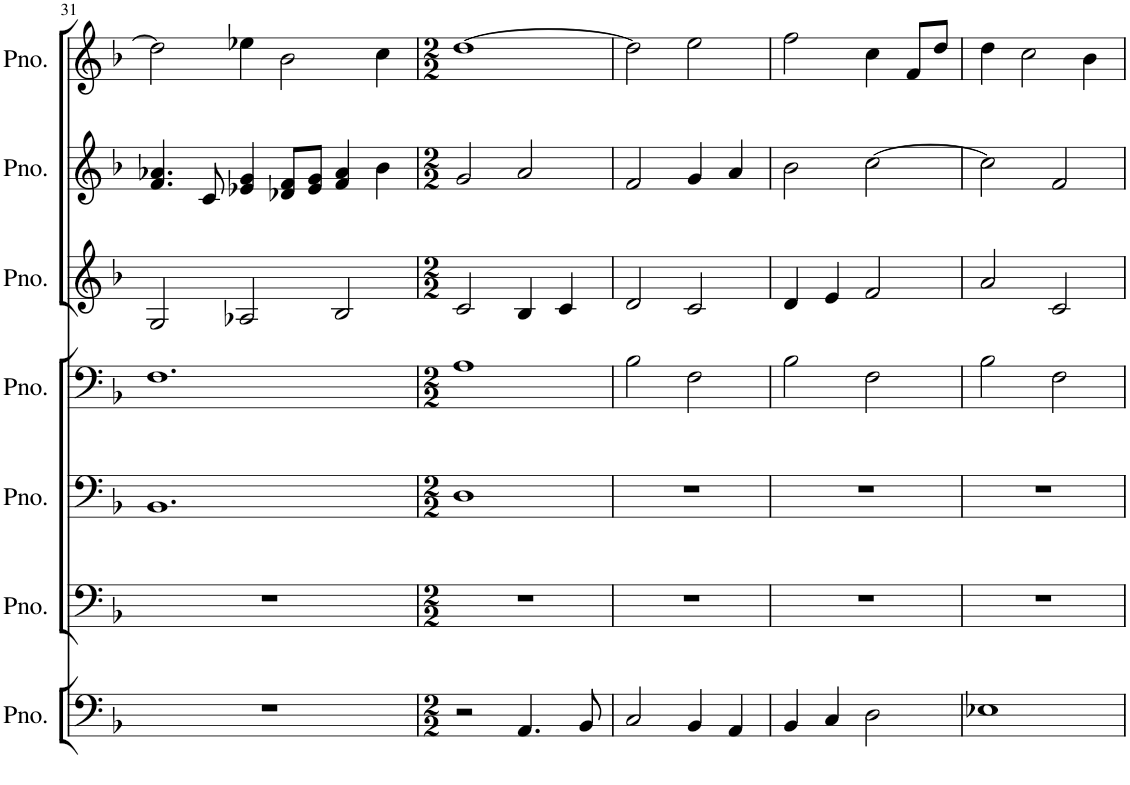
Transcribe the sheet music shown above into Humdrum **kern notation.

**kern	**kern	**kern	**kern	**kern	**kern	**kern
*part7	*part6	*part5	*part4	*part3	*part2	*part1
*staff7	*staff6	*staff5	*staff4	*staff3	*staff2	*staff1
*I"Piano	*I"Piano	*I"Piano	*I"Piano	*I"Piano	*I"Piano	*I"Piano
*I'Pno.	*I'Pno.	*I'Pno.	*I'Pno.	*I'Pno.	*I'Pno.	*I'Pno.
!!LO:PB:g=z
*clefF4	*clefF4	*clefF4	*clefF4	*clefG2	*clefG2	*clefG2
*k[b-]	*k[b-]	*k[b-]	*k[b-]	*k[b-]	*k[b-]	*k[b-]
*M3/2	*M3/2	*M3/2	*M3/2	*M3/2	*M3/2	*M3/2
=31	=31	=31	=31	=31	=31	=31
1.r	1.r	1.BB-	1.F	2G/	4.f/ 4.a-X/	2dd\]
.	.	.	.	.	8c/	.
.	.	.	.	2A-X/	4e-X/ 4g/	4ee-X\
.	.	.	.	.	8d-X/ 8f/L	2b-\
.	.	.	.	.	8e-/ 8g/J	.
.	.	.	.	2B-/	4f/ 4a-/	.
.	.	.	.	.	4b-\	4cc\
=32	=32	=32	=32	=32	=32	=32
*M2/2	*M2/2	*M2/2	*M2/2	*M2/2	*M2/2	*M2/2
2r	1r	1D	1A	2c/	2g/	[1dd
4.AA/	.	.	.	4B-/	2a/	.
.	.	.	.	4c/	.	.
8BB-/	.	.	.	.	.	.
=33	=33	=33	=33	=33	=33	=33
2C/	1r	1r	2B-\	2d/	2f/	2dd\]
4BB-/	.	.	2F\	2c/	4g/	2ee\
4AA/	.	.	.	.	4a/	.
=34	=34	=34	=34	=34	=34	=34
4BB-/	1r	1r	2B-\	4d/	2b-\	2ff\
4C/	.	.	.	4e/	.	.
2D\	.	.	2F\	2f/	[2cc\	4cc\
.	.	.	.	.	.	8f/L
.	.	.	.	.	.	8dd/J
=35	=35	=35	=35	=35	=35	=35
1E-X	1r	1r	2B-\	2a/	2cc\]	4dd\
.	.	.	.	.	.	2cc\
.	.	.	2F\	2c/	2f/	.
.	.	.	.	.	.	4b-\
=	=	=	=	=	=	=
*-	*-	*-	*-	*-	*-	*-
